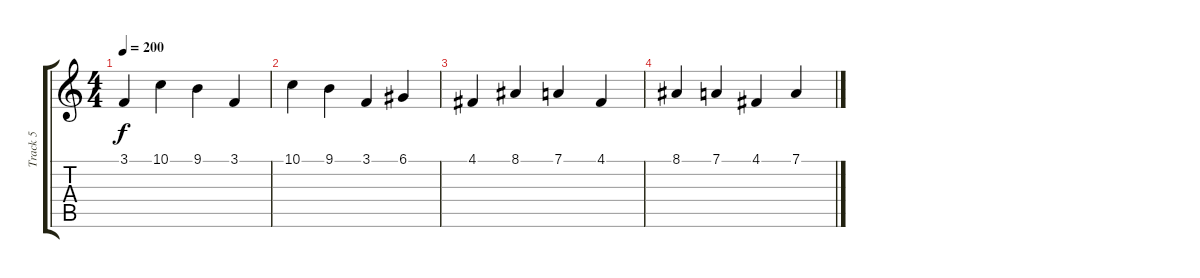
\track ("Track 5" "Track 5") {instrument pad1newage}
\staff {score tabs}
\tuning (D4 A3 F3 C3 G2 C2) {hide}
\ts (4 4)
\tempo 200
\clef g2
\ks c
3.1.4{dy f} 10.1.4 9.1.4 3.1.4 |
10.1.4 9.1.4 3.1.4 6.1.4 |
4.1.4 8.1.4 7.1.4 4.1.4 |
8.1.4 7.1.4 4.1.4 7.1.4
